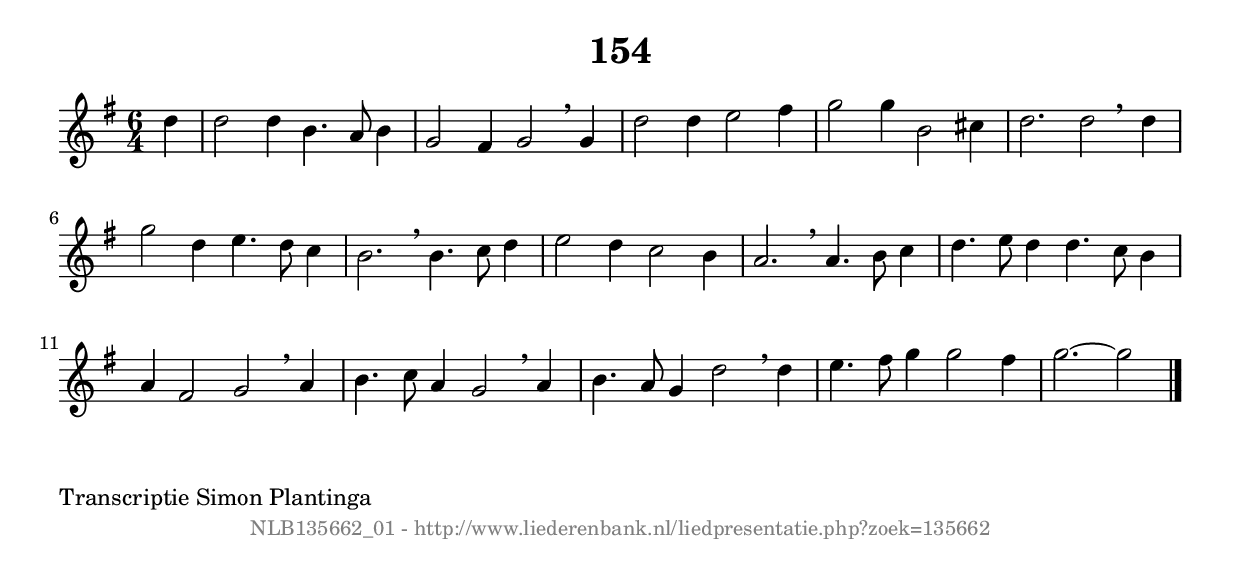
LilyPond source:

%
% produced by wce2krn 1.64 (7 June 2014)
%
\version"2.16"
#(append! paper-alist '(("long" . (cons (* 210 mm) (* 2000 mm)))))
#(set-default-paper-size "long")
sb = {\breathe}
mBreak = {\breathe }
bBreak = {\breathe }
x = {\once\override NoteHead #'style = #'cross }
gl=\glissando
itime={\override Staff.TimeSignature #'stencil = ##f }
ficta = {\once\set suggestAccidentals = ##t}
fine = {\once\override Score.RehearsalMark #'self-alignment-X = #1 \mark \markup {\italic{Fine}}}
dc = {\once\override Score.RehearsalMark #'self-alignment-X = #1 \mark \markup {\italic{D.C.}}}
dcf = {\once\override Score.RehearsalMark #'self-alignment-X = #1 \mark \markup {\italic{D.C. al Fine}}}
dcc = {\once\override Score.RehearsalMark #'self-alignment-X = #1 \mark \markup {\italic{D.C. al Coda}}}
ds = {\once\override Score.RehearsalMark #'self-alignment-X = #1 \mark \markup {\italic{D.S.}}}
dsf = {\once\override Score.RehearsalMark #'self-alignment-X = #1 \mark \markup {\italic{D.S. al Fine}}}
dsc = {\once\override Score.RehearsalMark #'self-alignment-X = #1 \mark \markup {\italic{D.S. al Coda}}}
pv = {\set Score.repeatCommands = #'((volta "1"))}
sv = {\set Score.repeatCommands = #'((volta "2"))}
tv = {\set Score.repeatCommands = #'((volta "3"))}
qv = {\set Score.repeatCommands = #'((volta "4"))}
xv = {\set Score.repeatCommands = #'((volta #f))}
\header{ tagline = ""
title = "154"
}
\score {{
\key g \major
\relative g'
{
\set melismaBusyProperties = #'()
\partial 32*8
\time 6/4
\tempo 4=120
\override Score.MetronomeMark #'transparent = ##t
\override Score.RehearsalMark #'break-visibility = #(vector #t #t #f)
d'4 | d2 d4 b4. a8 b4 | g2 fis4 g2 \sb g4 | d'2 d4 e2 fis4 | g2 g4 b,2 cis4 | d2. d2 \bar ":|:" \bBreak
d4 | g2 d4 e4. d8 c4 | b2. \sb b4. c8 d4 | e2 d4 c2 b4 | a2. \sb a4. b8 c4 | d4. e8 d4 d4. c8 b4 | a4 fis2 g2 \mBreak
a4 | b4. c8 a4 g2 \sb a4 | b4. a8 g4 d'2 \sb d4 | e4. fis8 g4 g2 fis4 | g2.~ g2 \bar "|."
 }}
 \midi { }
 \layout {
            indent = 0.0\cm
}
}
\markup { \wordwrap-string #" 
Transcriptie Simon Plantinga
"}
\markup { \vspace #0 } \markup { \with-color #grey \fill-line { \center-column { \smaller "NLB135662_01 - http://www.liederenbank.nl/liedpresentatie.php?zoek=135662" } } }
